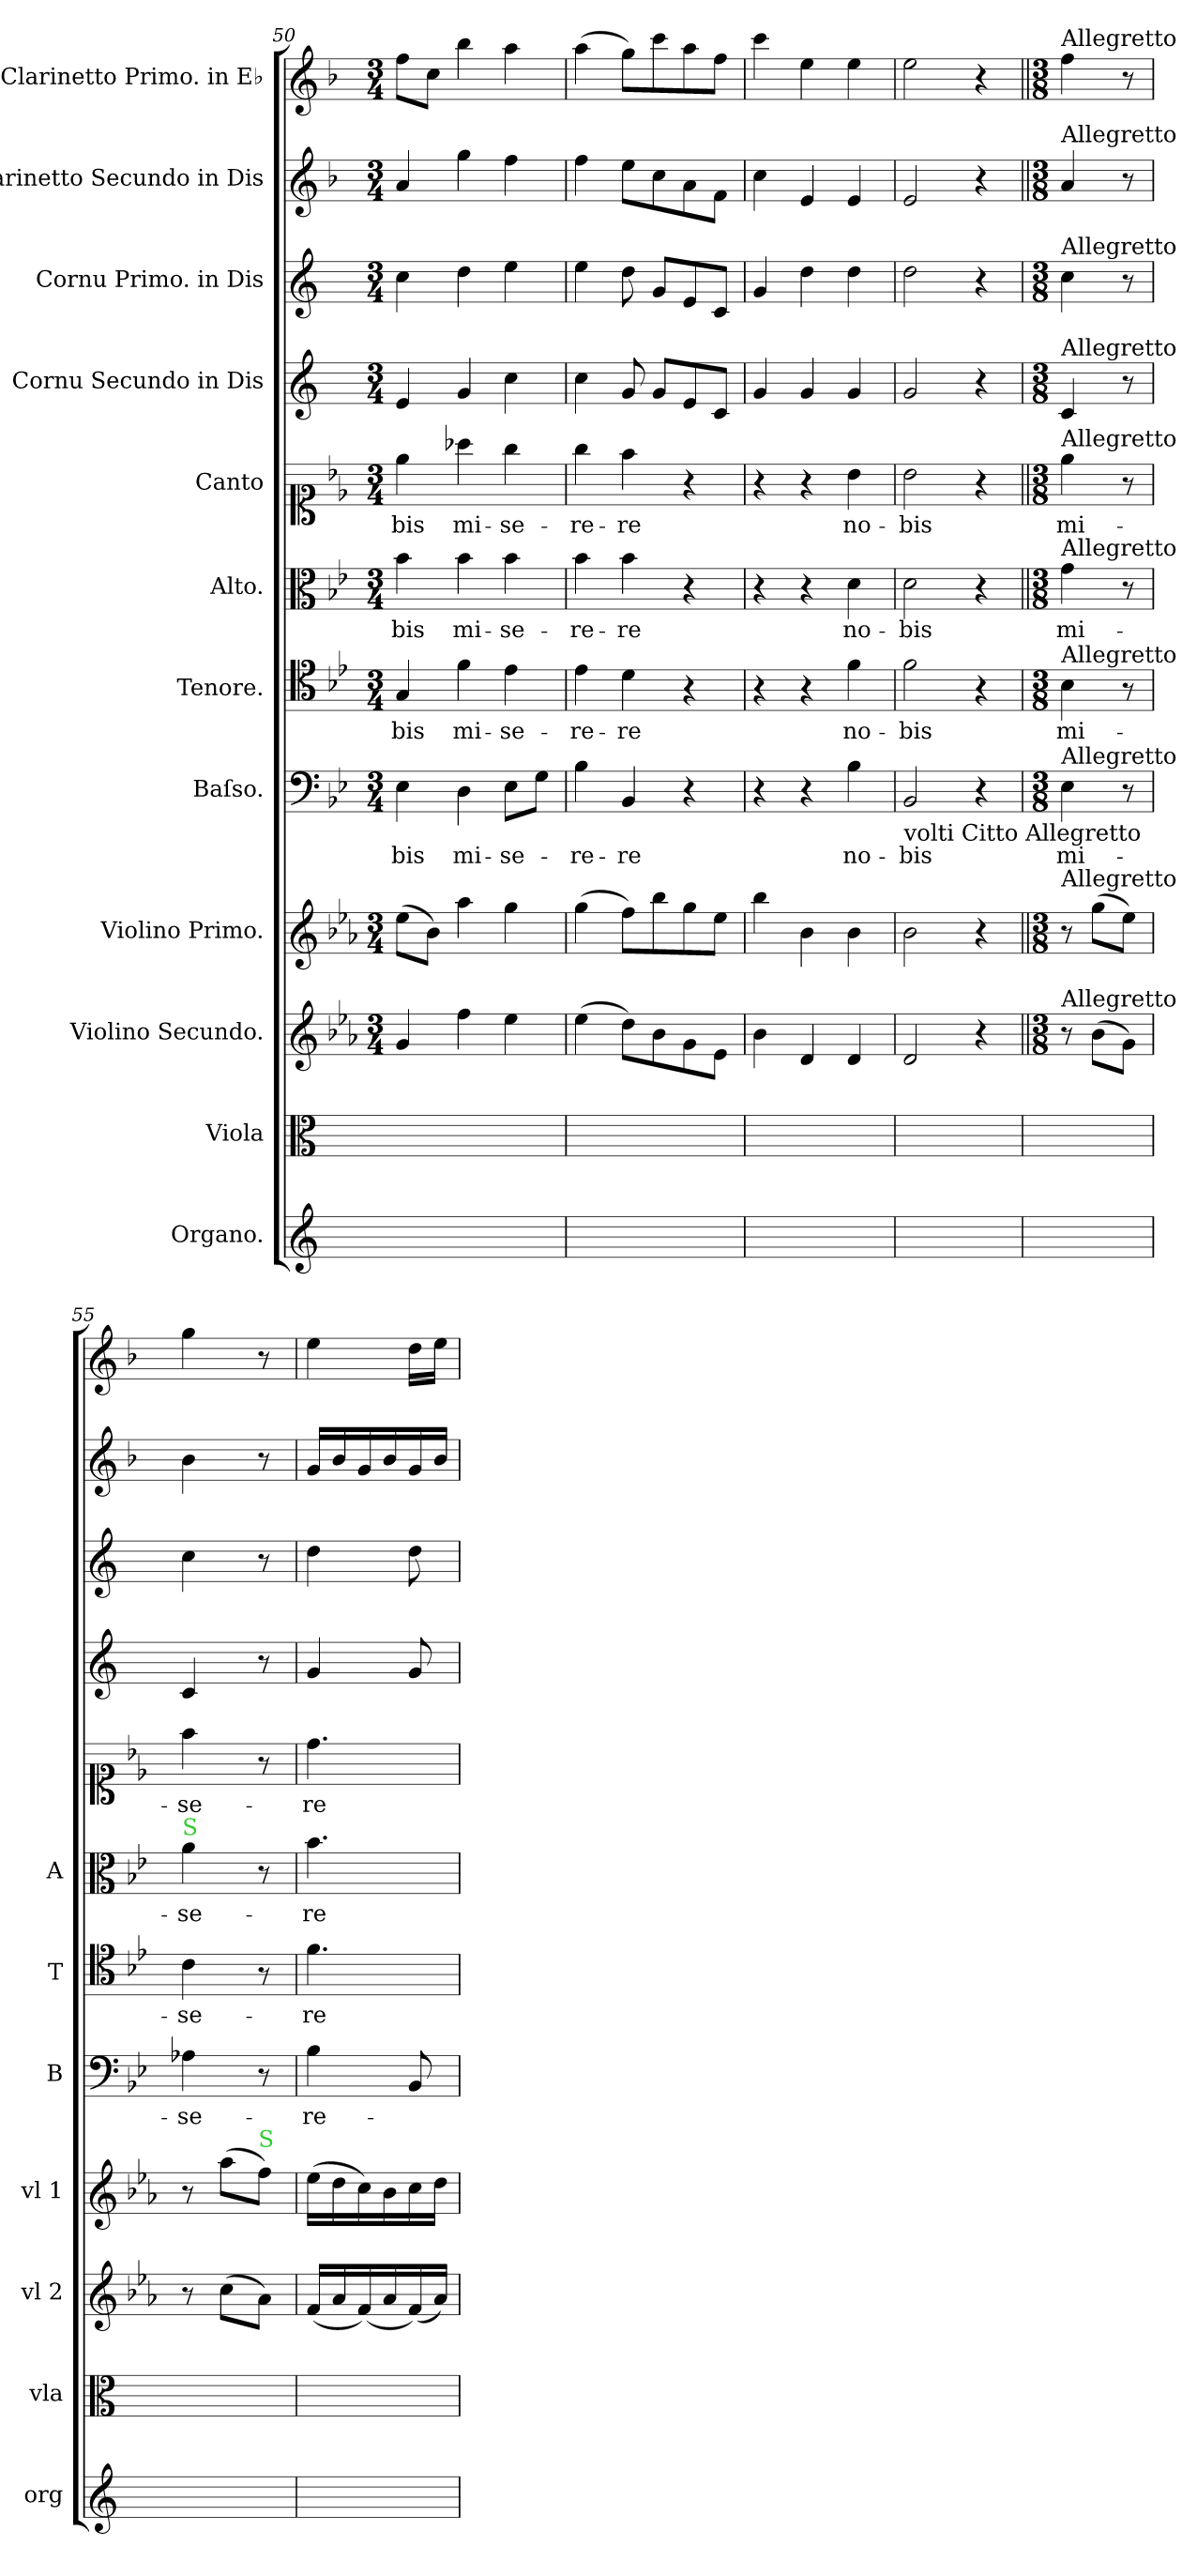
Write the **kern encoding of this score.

**kern	**kern	**kern	**dynam	**kern	**dynam	**kern	**text	**dynam	**kern	**text	**dynam	**kern	**text	**dynam	**kern	**text	**dynam	**kern	**dynam	**kern	**dynam	**kern	**dynam	**kern	**dynam
*part12	*part11	*part10	*part10	*part9	*part9	*part8	*part8	*part8	*part7	*part7	*part7	*part6	*part6	*part6	*part5	*part5	*part5	*part4	*part4	*part3	*part3	*part2	*part2	*part1	*part1
*staff12	*staff11	*staff10	*staff10	*staff9	*staff9	*staff8	*staff8	*staff8	*staff7	*staff7	*staff7	*staff6	*staff6	*staff6	*staff5	*staff5	*staff5	*staff4	*staff4	*staff3	*staff3	*staff2	*staff2	*staff1	*staff1
*I"Organo.	*I"Viola	*I"Violino Secundo.	*	*I"Violino Primo.	*	*I"Baſso.	*	*	*I"Tenore.	*	*	*I"Alto.	*	*	*I"Canto	*	*	*I"Cornu Secundo in Dis	*	*I"Cornu Primo. in Dis	*	*I"Clarinetto Secundo in Dis	*	*I"Clarinetto Primo. in E♭	*
*I'org	*I'vla	*I'vl 2	*	*I'vl 1	*	*I'B	*	*	*I'T	*	*	*I'A	*	*	*	*	*	*	*	*	*	*	*	*	*
*clefG2	*clefC3	*clefG2	*	*clefG2	*	*clefF4	*	*	*clefC4	*	*	*clefC3	*	*	*clefC1	*	*	*clefG2	*	*clefG2	*	*clefG2	*	*clefG2	*
*	*	*	*	*	*	*	*	*	*	*	*	*	*	*	*	*	*	*ITrd-2c-3	*	*ITrd-2c-3	*	*ITrd1c2	*	*ITrd1c2	*
*	*	*k[b-e-a-]	*	*k[b-e-a-]	*	*k[b-e-]	*	*	*k[b-e-]	*	*	*k[b-e-]	*	*	*k[b-e-]	*	*	*k[b-e-a-]	*	*k[b-e-a-]	*	*k[b-e-a-]	*	*k[b-e-a-]	*
*	*	*M3/4	*	*M3/4	*	*M3/4	*	*	*M3/4	*	*	*M3/4	*	*	*M3/4	*	*	*M3/4	*	*M3/4	*	*M3/4	*	*M3/4	*
=50	=50	=50	=50	=50	=50	=50	=50	=50	=50	=50	=50	=50	=50	=50	=50	=50	=50	=50	=50	=50	=50	=50	=50	=50	=50
2.ryy	2.ryy	4g/	.	(8ee-\L	.	4E-\	-bis	.	4G/	-bis	.	4b-\	-bis	.	4ee-\	-bis	.	4g/	.	4ee-\	.	4g/	.	8ee-\L	.
.	.	.	.	8b-\J)	.	.	.	.	.	.	.	.	.	.	.	.	.	.	.	.	.	.	.	8b-\J	.
.	.	4ff\	.	4aa-\	.	4D\	mi-	.	4f\	mi-	.	4b-\	mi-	.	4aa-\	mi-	.	4b-/	.	4ff\	.	4ff\	.	4aa-\	.
.	.	4ee-\	.	4gg\	.	8E-\L	-se-	.	4e-\	-se-	.	4b-\	-se-	.	4gg\	-se-	.	4ee-\	.	4gg\	.	4ee-\	.	4gg\	.
.	.	.	.	.	.	8G\J	.	.	.	.	.	.	.	.	.	.	.	.	.	.	.	.	.	.	.
=51	=51	=51	=51	=51	=51	=51	=51	=51	=51	=51	=51	=51	=51	=51	=51	=51	=51	=51	=51	=51	=51	=51	=51	=51	=51
2.ryy	2.ryy	(4ee-\	.	(4gg\	.	4B-\	-re-	.	4e-\	-re-	.	4b-\	-re-	.	4gg\	-re-	.	4ee-\	.	4gg\	.	4ee-\	.	(4gg\	.
.	.	8dd\L)	.	8ff\L)	.	4BB-/	-re	.	4d\	-re	.	4b-\	-re	.	4ff\	-re	.	8b-/	.	8ff\	.	8dd\L	.	8ff\L)	.
.	.	8b-\	.	8bb-\	.	.	.	.	.	.	.	.	.	.	.	.	.	8b-/L	.	8b-/L	.	8b-\	.	8bb-\	.
.	.	8g\	.	8gg\	.	4r	.	.	4r	.	.	4r	.	.	4r	.	.	8g/	.	8g/	.	8g\	.	8gg\	.
.	.	8e-\J	.	8ee-\J	.	.	.	.	.	.	.	.	.	.	.	.	.	8e-/J	.	8e-/J	.	8e-\J	.	8ee-\J	.
=52	=52	=52	=52	=52	=52	=52	=52	=52	=52	=52	=52	=52	=52	=52	=52	=52	=52	=52	=52	=52	=52	=52	=52	=52	=52
2.ryy	2.ryy	4b-\	.	4bb-\	.	4r	.	.	4r	.	.	4r	.	.	4r	.	.	4b-/	.	4b-/	.	4b-\	.	4bb-\	.
.	.	4d/	.	4b-\	.	4r	.	.	4r	.	.	4r	.	.	4r	.	.	4b-/	.	4ff\	.	4d/	.	4dd\	.
.	.	4d/	.	4b-\	.	4B-\	no-	.	4f\	no-	.	4d\	-no-	.	4b-\	no-	.	4b-/	.	4ff\	.	4d/	.	4dd\	.
=53	=53	=53	=53	=53	=53	=53	=53	=53	=53	=53	=53	=53	=53	=53	=53	=53	=53	=53	=53	=53	=53	=53	=53	=53	=53
2.ryy	2.ryy	2d/	.	2b-\	.	2BB-/	-bis	.	2f\	-bis	.	2d\	-bis	.	2b-\	-bis	.	2b-/	.	2ff\	.	2d/	.	2dd\	.
.	.	4r	.	4r	.	4r	.	.	4r	.	.	4r	.	.	4r	.	.	4r	.	4r	.	4r	.	4r	.
!	!	!	!	!	!	!LO:TX:b:t=volti Citto Allegretto	!	!	!	!	!	!	!	!	!	!	!	!	!	!	!	!	!	!	!
=54	=54	=54||	=54||	=54||	=54||	=54	=54||	=54||	=54	=54||	=54||	=54||	=54||	=54||	=54||	=54||	=54||	=54	=54||	=54	=54||	=54||	=54||	=54||	=54||
*	*	*M3/8	*	*M3/8	*	*M3/8	*	*	*M3/8	*	*	*M3/8	*	*	*M3/8	*	*	*M3/8	*	*M3/8	*	*M3/8	*	*M3/8	*
!	!	!	!	!	!	!	!	!	!	!	!	!	!	!	!	!	!	!	!	!	!	!	!	!LO:TX:a:t=Allegretto	!
!	!	!	!	!	!	!	!	!	!	!	!	!	!	!	!	!	!	!	!	!	!	!LO:TX:a:t=Allegretto	!	!	!
!	!	!	!	!	!	!	!	!	!	!	!	!	!	!	!	!	!	!	!	!LO:TX:a:t=Allegretto	!	!	!	!	!
!	!	!	!	!	!	!	!	!	!	!	!	!	!	!	!	!	!	!LO:TX:a:t=Allegretto	!	!	!	!	!	!	!
!	!	!	!	!	!	!	!	!	!	!	!	!	!	!	!LO:TX:a:t=Allegretto	!	!	!	!	!	!	!	!	!	!
!	!	!	!	!	!	!	!	!	!	!	!	!LO:TX:a:t=Allegretto	!	!	!	!	!	!	!	!	!	!	!	!	!
!	!	!	!	!	!	!	!	!	!LO:TX:a:t=Allegretto	!	!	!	!	!	!	!	!	!	!	!	!	!	!	!	!
!	!	!	!	!	!	!LO:TX:a:t=Allegretto	!	!	!	!	!	!	!	!	!	!	!	!	!	!	!	!	!	!	!
!	!	!	!	!LO:TX:a:t=Allegretto	!	!	!	!	!	!	!	!	!	!	!	!	!	!	!	!	!	!	!	!	!
!	!	!LO:TX:a:t=Allegretto	!	!	!	!	!	!	!	!	!	!	!	!	!	!	!	!	!	!	!	!	!	!	!
!	!	!	!LO:DY:b	!	!	!	!	!LO:DY:a	!	!	!LO:DY:a	!	!	!LO:DY:b	!	!	!LO:DY:b	!	!LO:DY:b	!	!LO:DY:b	!	!LO:DY:b	!	!LO:DY:b
4.ryy	4.ryy	8r	pia	8r	.	4E-\	mi-	pia	4B-\	mi-	pia	4g\	mi-	pia	4ee-\	mi-	pia	4e-/	piano	4ee-\	pia	4g/	pia	4ee-\	pia
!	!	!	!	!	!LO:DY:b	!	!	!	!	!	!	!	!	!	!	!	!	!	!	!	!	!	!	!	!
.	.	(8b-\L	.	(8gg\L	pia	.	.	.	.	.	.	.	.	.	.	.	.	.	.	.	.	.	.	.	.
.	.	8g\J)	.	8ee-\J)	.	8r	.	.	8r	.	.	8r	.	.	8r	.	.	8r	.	8r	.	8r	.	8r	.
=55	=55	=55	=55	=55	=55	=55	=55	=55	=55	=55	=55	=55	=55	=55	=55	=55	=55	=55	=55	=55	=55	=55	=55	=55	=55
!	!	!	!	!	!	!	!	!	!	!	!	!LO:TX:a:color=limegreen:t=S	!	!	!	!	!	!	!	!	!	!	!	!	!
4.ryy	4.ryy	8r	.	8r	.	4A-\	-se-	.	4c\	-se-	.	4a\	-se-	.	4ff\	-se-	.	4e-/	.	4ee-\	.	4a-\	.	4ff\	.
.	.	(8cc\L	.	(8aa-\L	.	.	.	.	.	.	.	.	.	.	.	.	.	.	.	.	.	.	.	.	.
!	!	!	!	!LO:TX:a:color=limegreen:t=S	!	!	!	!	!	!	!	!	!	!	!	!	!	!	!	!	!	!	!	!	!
.	.	8a-\J)	.	8ff\J)	.	8r	.	.	8r	.	.	8r	.	.	8r	.	.	8r	.	8r	.	8r	.	8r	.
=56	=56	=56	=56	=56	=56	=56	=56	=56	=56	=56	=56	=56	=56	=56	=56	=56	=56	=56	=56	=56	=56	=56	=56	=56	=56
!	!	!	!LO:DY:b	!	!LO:DY:b	!	!	!LO:DY:b	!	!	!LO:DY:b	!	!	!LO:DY:b:rj	!	!	!LO:DY:b	!	!LO:DY:b	!	!LO:DY:b	!	!LO:DY:b	!	!LO:DY:b
4.ryy	4.ryy	(16f/LL	forto	(16ee-\LL	forto	4B-\	-re-	fort	4.f\	-re-	fort	4.b-\	-re-	fort	4.dd\	-re-	fort	4b-/	fort	4ff\	fort	16f/LL	forto	4dd\	forto
.	.	16a-/	.	16dd\	.	.	.	.	.	.	.	.	.	.	.	.	.	.	.	.	.	16a-/	.	.	.
.	.	(16f/)	.	16cc\)	.	.	.	.	.	.	.	.	.	.	.	.	.	.	.	.	.	16f/	.	.	.
.	.	16a-/	.	16b-\	.	.	.	.	.	.	.	.	.	.	.	.	.	.	.	.	.	16a-/	.	.	.
.	.	(16f/)	.	16cc\	.	8BB-/	.	.	.	.	.	.	.	.	.	.	.	8b-/	.	8ff\	.	16f/	.	16cc\LL	.
.	.	16a-/JJ)	.	16dd\JJ	.	.	.	.	.	.	.	.	.	.	.	.	.	.	.	.	.	16a-/JJ	.	16dd\JJ	.
=	=	=	=	=	=	=	=	=	=	=	=	=	=	=	=	=	=	=	=	=	=	=	=	=	=
*-	*-	*-	*-	*-	*-	*-	*-	*-	*-	*-	*-	*-	*-	*-	*-	*-	*-	*-	*-	*-	*-	*-	*-	*-	*-
